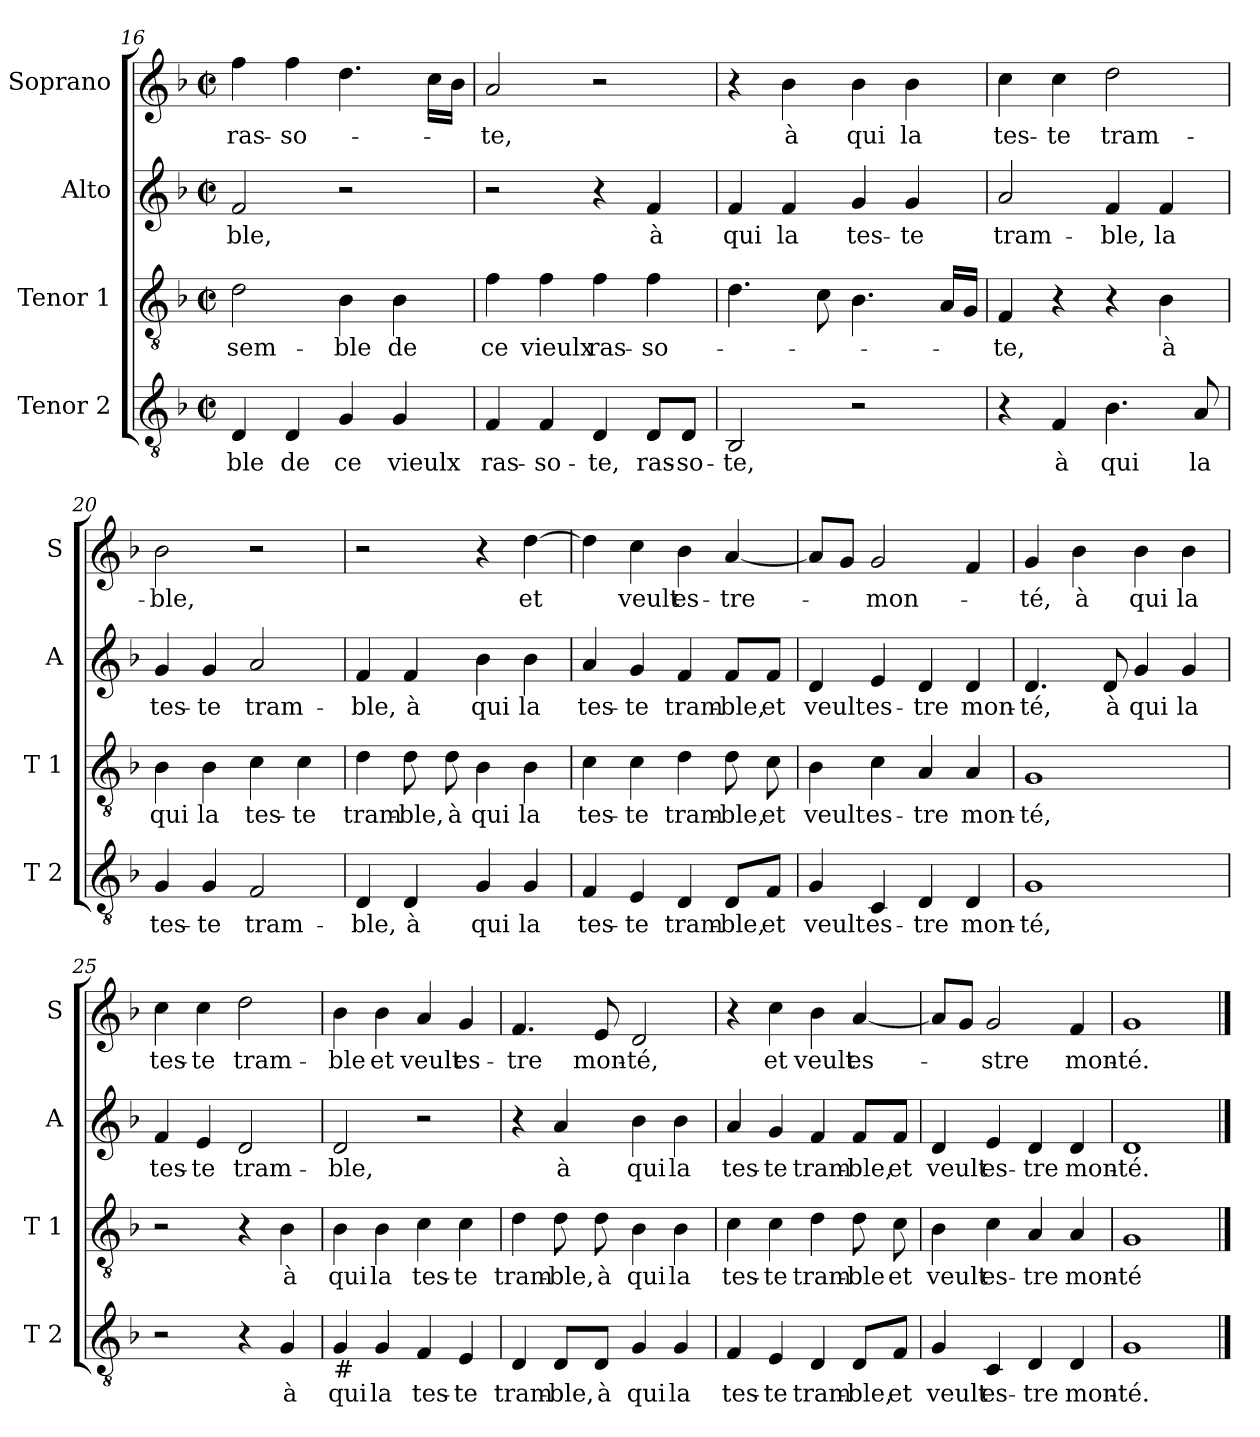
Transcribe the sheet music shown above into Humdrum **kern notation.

**kern	**text	**kern	**text	**kern	**text	**kern	**text
*part4	*part4	*part3	*part3	*part2	*part2	*part1	*part1
*staff4	*staff4	*staff3	*staff3	*staff2	*staff2	*staff1	*staff1
*I"Tenor 2	*	*I"Tenor 1	*	*I"Alto	*	*I"Soprano	*
*I'T 2	*	*I'T 1	*	*I'A	*	*I'S	*
*clefGv2	*	*clefGv2	*	*clefG2	*	*clefG2	*
*k[b-]	*	*k[b-]	*	*k[b-]	*	*k[b-]	*
*F:	*	*F:	*	*F:	*	*F:	*
*M2/2	*	*M2/2	*	*M2/2	*	*M2/2	*
*met(c|)	*	*met(c|)	*	*met(c|)	*	*met(c|)	*
=16	=16	=16	=16	=16	=16	=16	=16
!	!LO:LY:b	!	!LO:LY:b	!	!LO:LY:b	!	!LO:LY:b
4D/	-ble	2d\	-sem-	2f/	-ble,	4ff\	ras-
!	!LO:LY:b	!	!	!	!	!	!LO:LY:b
4D/	de	.	.	.	.	4ff\	-so-
!	!LO:LY:b	!	!LO:LY:b	!	!	!	!
4G/	ce	4B-\	-ble	2r	.	4.dd\	.
!	!LO:LY:b	!	!LO:LY:b	!	!	!	!
4G/	vieulx	4B-\	de	.	.	.	.
.	.	.	.	.	.	16cc\LL	.
.	.	.	.	.	.	16b-\JJ	.
=17	=17	=17	=17	=17	=17	=17	=17
!	!LO:LY:b	!	!LO:LY:b	!	!	!	!LO:LY:b
4F/	ras-	4f\	ce	2r	.	2a/	-te,
!	!LO:LY:b	!	!LO:LY:b	!	!	!	!
4F/	-so-	4f\	vieulx	.	.	.	.
!	!LO:LY:b	!	!LO:LY:b	!	!	!	!
4D/	-te,	4f\	ras-	4r	.	2r	.
!	!LO:LY:b	!	!LO:LY:b	!	!LO:LY:b	!	!
8D/L	ras-	4f\	-so-	4f/	à	.	.
!	!LO:LY:b	!	!	!	!	!	!
8D/J	-so-	.	.	.	.	.	.
!!LO:LB:g=z
=18	=18	=18	=18	=18	=18	=18	=18
!	!LO:LY:b	!	!	!	!LO:LY:b	!	!
2BB-/	-te,	4.d\	.	4f/	qui	4r	.
!	!	!	!	!	!LO:LY:b	!	!LO:LY:b
.	.	.	.	4f/	la	4b-\	à
.	.	8c\	.	.	.	.	.
!	!	!	!	!	!LO:LY:b	!	!LO:LY:b
2r	.	4.B-\	.	4g/	tes-	4b-\	qui
!	!	!	!	!	!LO:LY:b	!	!LO:LY:b
.	.	.	.	4g/	-te	4b-\	la
.	.	16A/LL	.	.	.	.	.
.	.	16G/JJ	.	.	.	.	.
=19	=19	=19	=19	=19	=19	=19	=19
!	!	!	!LO:LY:b	!	!LO:LY:b	!	!LO:LY:b
4r	.	4F/	-te,	2a/	tram-	4cc\	tes-
!	!LO:LY:b	!	!	!	!	!	!LO:LY:b
4F/	à	4r	.	.	.	4cc\	-te
!	!LO:LY:b	!	!	!	!LO:LY:b	!	!LO:LY:b
4.B-\	qui	4r	.	4f/	-ble,	2dd\	tram-
!	!	!	!LO:LY:b	!	!LO:LY:b	!	!
.	.	4B-\	à	4f/	la	.	.
!	!LO:LY:b	!	!	!	!	!	!
8A/	la	.	.	.	.	.	.
=20	=20	=20	=20	=20	=20	=20	=20
!	!LO:LY:b	!	!LO:LY:b	!	!LO:LY:b	!	!LO:LY:b
4G/	tes-	4B-\	qui	4g/	tes-	2b-\	-ble,
!	!LO:LY:b	!	!LO:LY:b	!	!LO:LY:b	!	!
4G/	-te	4B-\	la	4g/	-te	.	.
!	!LO:LY:b	!	!LO:LY:b	!	!LO:LY:b	!	!
2F/	tram-	4c\	tes-	2a/	tram-	2r	.
!	!	!	!LO:LY:b	!	!	!	!
.	.	4c\	-te	.	.	.	.
=21	=21	=21	=21	=21	=21	=21	=21
!	!LO:LY:b	!	!LO:LY:b	!	!LO:LY:b	!	!
4D/	-ble,	4d\	tram-	4f/	-ble,	2r	.
!	!LO:LY:b	!	!LO:LY:b	!	!LO:LY:b	!	!
4D/	à	8d\	-ble,	4f/	à	.	.
!	!	!	!LO:LY:b	!	!	!	!
.	.	8d\	à	.	.	.	.
!	!LO:LY:b	!	!LO:LY:b	!	!LO:LY:b	!	!
4G/	qui	4B-\	qui	4b-\	qui	4r	.
!	!LO:LY:b	!	!LO:LY:b	!	!LO:LY:b	!	!LO:LY:b
4G/	la	4B-\	la	4b-\	la	[4dd\	et
=22	=22	=22	=22	=22	=22	=22	=22
!	!LO:LY:b	!	!LO:LY:b	!	!LO:LY:b	!	!
4F/	tes-	4c\	tes-	4a/	tes-	4dd\]	.
!	!LO:LY:b	!	!LO:LY:b	!	!LO:LY:b	!	!LO:LY:b
4E/	-te	4c\	-te	4g/	-te	4cc\	veult
!	!LO:LY:b	!	!LO:LY:b	!	!LO:LY:b	!	!LO:LY:b
4D/	tram-	4d\	tram-	4f/	tram-	4b-\	es-
!	!LO:LY:b	!	!LO:LY:b	!	!LO:LY:b	!	!LO:LY:b
8D/L	-ble,	8d\	-ble,	8f/L	-ble,	[4a/	-tre-
!	!LO:LY:b	!	!LO:LY:b	!	!LO:LY:b	!	!
8F/J	et	8c\	et	8f/J	et	.	.
!!LO:PB:g=z
=23	=23	=23	=23	=23	=23	=23	=23
!	!LO:LY:b	!	!LO:LY:b	!	!LO:LY:b	!	!
4G/	veult	4B-\	veult	4d/	veult	8a/L]	.
.	.	.	.	.	.	8g/J	.
!	!LO:LY:b	!	!LO:LY:b	!	!LO:LY:b	!	!LO:LY:b
4C/	es-	4c\	es-	4e/	es-	2g/	-mon-
!	!LO:LY:b	!	!LO:LY:b	!	!LO:LY:b	!	!
4D/	-tre	4A/	-tre	4d/	-tre	.	.
!	!LO:LY:b	!	!LO:LY:b	!	!LO:LY:b	!	!
4D/	mon-	4A/	mon-	4d/	mon-	4f/	.
=24	=24	=24	=24	=24	=24	=24	=24
!	!LO:LY:b	!	!LO:LY:b	!	!LO:LY:b	!	!LO:LY:b
1G	-té,	1G	-té,	4.d/	-té,	4g/	-té,
!	!	!	!	!	!	!	!LO:LY:b
.	.	.	.	.	.	4b-\	à
!	!	!	!	!	!LO:LY:b	!	!
.	.	.	.	8d/	à	.	.
!	!	!	!	!	!LO:LY:b	!	!LO:LY:b
.	.	.	.	4g/	qui	4b-\	qui
!	!	!	!	!	!LO:LY:b	!	!LO:LY:b
.	.	.	.	4g/	la	4b-\	la
=25	=25	=25	=25	=25	=25	=25	=25
!	!	!	!	!	!LO:LY:b	!	!LO:LY:b
2r	.	2r	.	4f/	tes-	4cc\	tes-
!	!	!	!	!	!LO:LY:b	!	!LO:LY:b
.	.	.	.	4e/	-te	4cc\	-te
!	!	!	!	!	!LO:LY:b	!	!LO:LY:b
4r	.	4r	.	2d/	tram-	2dd\	tram-
!	!LO:LY:b	!	!LO:LY:b	!	!	!	!
4G/	à	4B-\	à	.	.	.	.
=26	=26	=26	=26	=26	=26	=26	=26
!LO:TX:b:t=#	!	!	!	!	!	!	!
!	!LO:LY:b	!	!LO:LY:b	!	!LO:LY:b	!	!LO:LY:b
4G/	qui	4B-\	qui	2d/	-ble,	4b-\	-ble
!	!LO:LY:b	!	!LO:LY:b	!	!	!	!LO:LY:b
4G/	la	4B-\	la	.	.	4b-\	et
!	!LO:LY:b	!	!LO:LY:b	!	!	!	!LO:LY:b
4F/	tes-	4c\	tes-	2r	.	4a/	veult
!	!LO:LY:b	!	!LO:LY:b	!	!	!	!LO:LY:b
4E/	-te	4c\	-te	.	.	4g/	es-
!!LO:LB:g=z
=27	=27	=27	=27	=27	=27	=27	=27
!	!LO:LY:b	!	!LO:LY:b	!	!	!	!LO:LY:b
4D/	tram-	4d\	tram-	4r	.	4.f/	-tre
!	!LO:LY:b	!	!LO:LY:b	!	!LO:LY:b	!	!
8D/L	-ble,	8d\	-ble,	4a/	à	.	.
!	!LO:LY:b	!	!LO:LY:b	!	!	!	!LO:LY:b
8D/J	à	8d\	à	.	.	8e/	mon-
!	!LO:LY:b	!	!LO:LY:b	!	!LO:LY:b	!	!LO:LY:b
4G/	qui	4B-\	qui	4b-\	qui	2d/	-té,
!	!LO:LY:b	!	!LO:LY:b	!	!LO:LY:b	!	!
4G/	la	4B-\	la	4b-\	la	.	.
=28	=28	=28	=28	=28	=28	=28	=28
!	!LO:LY:b	!	!LO:LY:b	!	!LO:LY:b	!	!
4F/	tes-	4c\	tes-	4a/	tes-	4r	.
!	!LO:LY:b	!	!LO:LY:b	!	!LO:LY:b	!	!LO:LY:b
4E/	-te	4c\	-te	4g/	-te	4cc\	et
!	!LO:LY:b	!	!LO:LY:b	!	!LO:LY:b	!	!LO:LY:b
4D/	tram-	4d\	tram-	4f/	tram-	4b-\	veult
!	!LO:LY:b	!	!LO:LY:b	!	!LO:LY:b	!	!LO:LY:b
8D/L	-ble,	8d\	-ble	8f/L	-ble,	[4a/	es-
!	!LO:LY:b	!	!LO:LY:b	!	!LO:LY:b	!	!
8F/J	et	8c\	et	8f/J	et	.	.
=29	=29	=29	=29	=29	=29	=29	=29
!	!LO:LY:b	!	!LO:LY:b	!	!LO:LY:b	!	!
4G/	veult	4B-\	veult	4d/	veult	8a/L]	.
.	.	.	.	.	.	8g/J	.
!	!LO:LY:b	!	!LO:LY:b	!	!LO:LY:b	!	!LO:LY:b
4C/	es-	4c\	es-	4e/	es-	2g/	-stre
!	!LO:LY:b	!	!LO:LY:b	!	!LO:LY:b	!	!
4D/	-tre	4A/	-tre	4d/	-tre	.	.
!	!LO:LY:b	!	!LO:LY:b	!	!LO:LY:b	!	!LO:LY:b
4D/	mon-	4A/	mon-	4d/	mon-	4f/	mon-
=30	=30	=30	=30	=30	=30	=30	=30
!	!LO:LY:b	!	!LO:LY:b	!	!LO:LY:b	!	!LO:LY:b
1G	-té.	1G	-té	1d	-té.	1g	-té.
==	==	==	==	==	==	==	==
*-	*-	*-	*-	*-	*-	*-	*-
